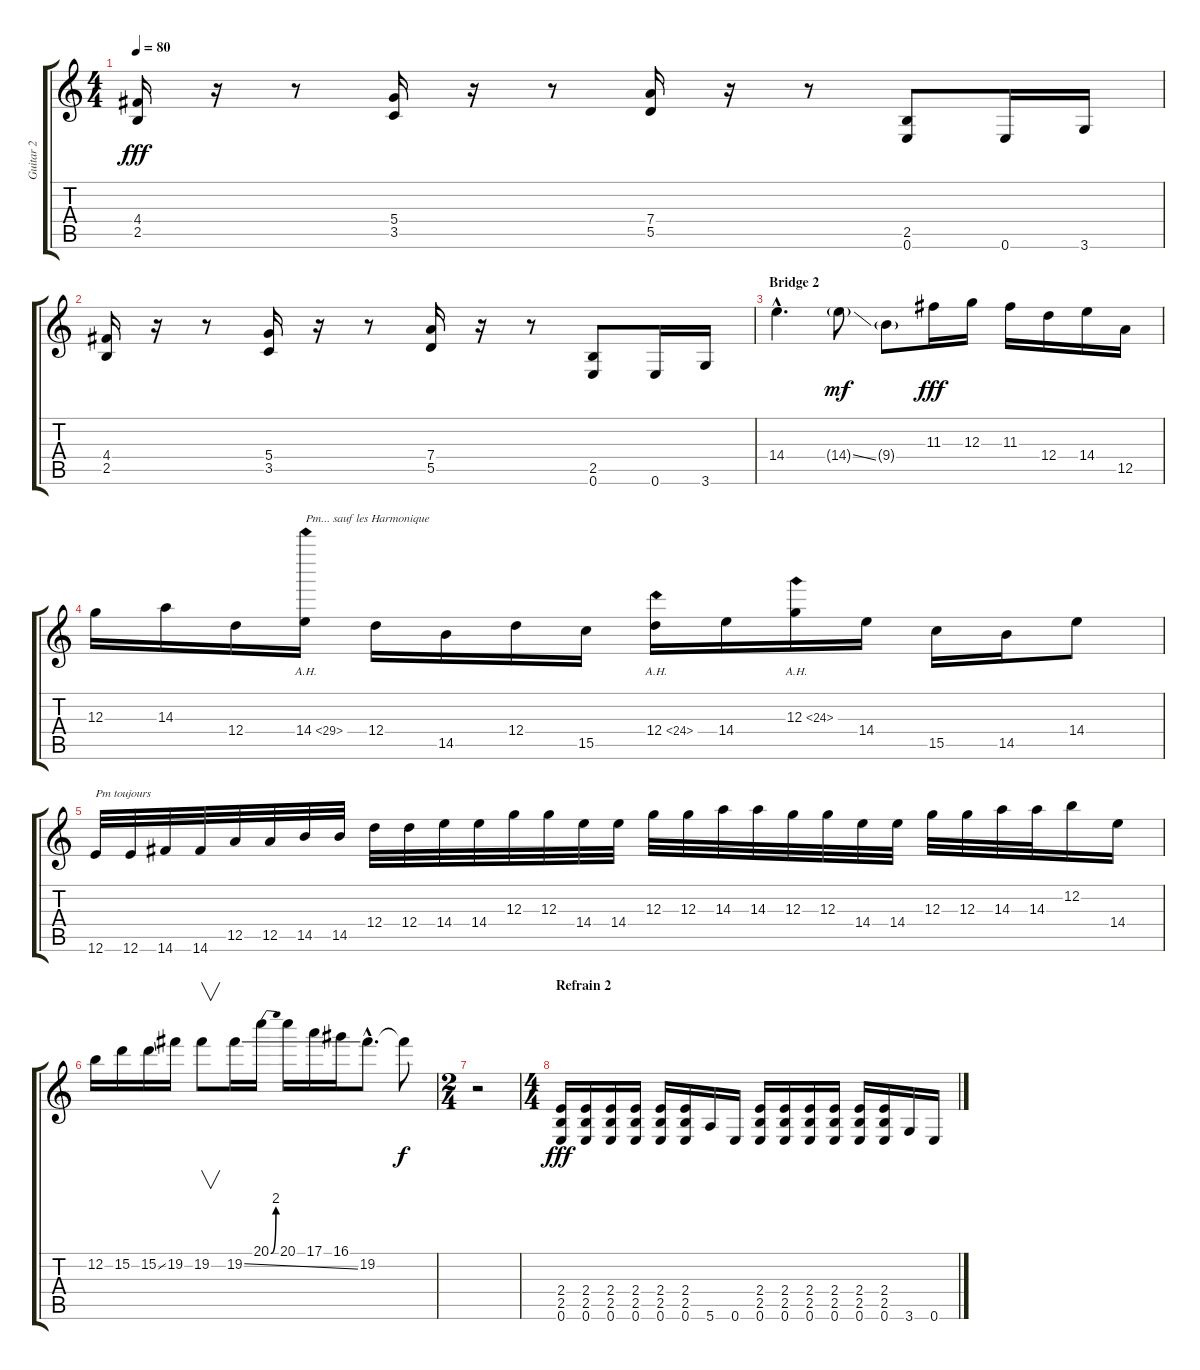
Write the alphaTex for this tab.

\track ("Guitar 2" "Guitar 2") {instrument distortionguitar}
\staff {score tabs}
\tuning (E4 B3 G3 D3 A2 E2) {hide}
\ts (4 4)
\tempo 80
\clef g2
\ks c
(4.4 2.5).16{dy fff} r.16 r.8 (5.4 3.5).16 r.16 r.8 (7.4 5.5).16 r.16 r.8 (2.5 0.6).8 0.6.16 3.6.16 |
(4.4 2.5).16 r.16 r.8 (5.4 3.5).16 r.16 r.8 (7.4 5.5).16 r.16 r.8 (2.5 0.6).8 0.6.16 3.6.16 |
\section ("" "Bridge 2")
14.4{hac}.4{d} 14.4{ss g}.8{dy mf} 9.4{g}.8 11.3.16{dy fff} 12.3.16 11.3.16 12.4.16 14.4.16 12.5.16 |
12.3.16 14.3.16 12.4.16 14.4{ah 15}.16{txt "Pm... sauf les Harmonique"} 12.4.16 14.5.16 12.4.16 15.5.16 12.4{ah 12}.16 14.4.16 12.3{ah 12}.16 14.4.16 15.5.16 14.5.16 14.4.8 |
12.6.32{txt "Pm toujours"} 12.6.32 14.6.32 14.6.32 12.5.32 12.5.32 14.5.32 14.5.32 12.4.32 12.4.32 14.4.32 14.4.32 12.3.32 12.3.32 14.4.32 14.4.32 12.3.32 12.3.32 14.3.32 14.3.32 12.3.32 12.3.32 14.4.32 14.4.32 12.3.32 12.3.32 14.3.32 14.3.32 12.2.16 14.4.16 |
12.2.16 15.2.16 15.2{ss}.16 19.2.16 19.2.8{v} 19.2{ss}.16 20.1{be (bend 0 0 60 8)}.16 20.1.16 17.1.16 16.1.16 19.2{hac}.8{d} 19.2{t}.8{dy f} |
\ts (2 4)
r.2 |
\ts (4 4)
\section ("" "Refrain 2")
(2.4 2.5 0.6).16{dy fff volume 8} (2.4 2.5 0.6).16 (2.4 2.5 0.6).16 (2.4 2.5 0.6).16 (2.4 2.5 0.6).16 (2.4 2.5 0.6).16 5.6.16 0.6.16 (2.4 2.5 0.6).16 (2.4 2.5 0.6).16 (2.4 2.5 0.6).16 (2.4 2.5 0.6).16 (2.4 2.5 0.6).16 (2.4 2.5 0.6).16 3.6.16 0.6.16
